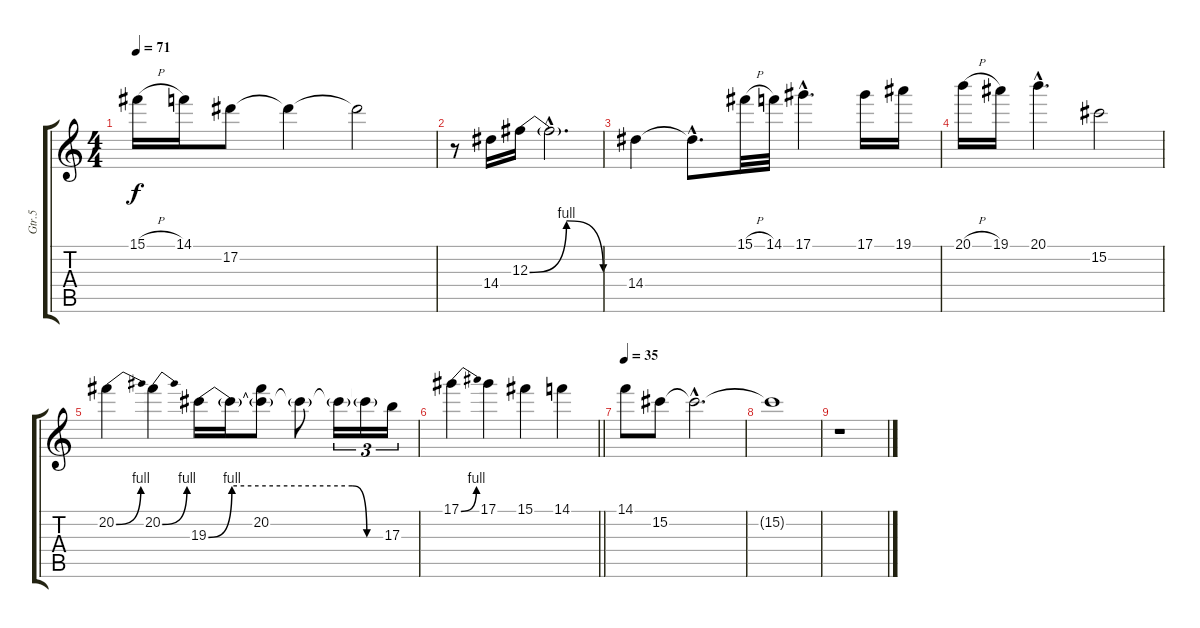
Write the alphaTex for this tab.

\track ("Gtr.5" "Gtr.5") {instrument distortionguitar}
\staff {score tabs}
\tuning (Eb4 Bb3 Gb3 Db3 Ab2 Eb2) {hide}
\ts (4 4)
\tempo 71
\clef g2
\ks c
15.1{h}.16{dy f} 14.1.16 17.2.8 17.2{t}.4 17.2{t}.2 |
r.8 14.4.16 12.3{be (bendrelease 0 0 15 4 45 4 60 0)}.16 12.3{hac t}.2{d} |
14.4.4 14.4{hac t}.8{d} 15.1{h}.32 14.1.32 17.1{hac}.4{d} 17.1.16 19.1.16 |
20.1{h}.16 19.1.16 20.1{hac}.4{d} 15.2.2 |
20.2{be (bend 0 0 60 4)}.4 20.2{be (bend 0 0 60 4)}.4 19.3{be (custom 0 0 8 4 49 4 54 0 60 0)}.16 19.3{t}.16 (20.2 19.3{t}).8 19.3{t}.8 19.3{t}.16{tu (3 2)} 19.3{t}.16{tu (3 2)} 17.3.16{tu (3 2)} |
\barLineRight lightlight
17.1{be (bend 0 0 60 4)}.4 17.1.4 15.1.4 14.1.4 |
\tempo 35
14.1.8 15.2.8 15.2{hac t}.2{d} |
15.2{t}.1 |
r.1
